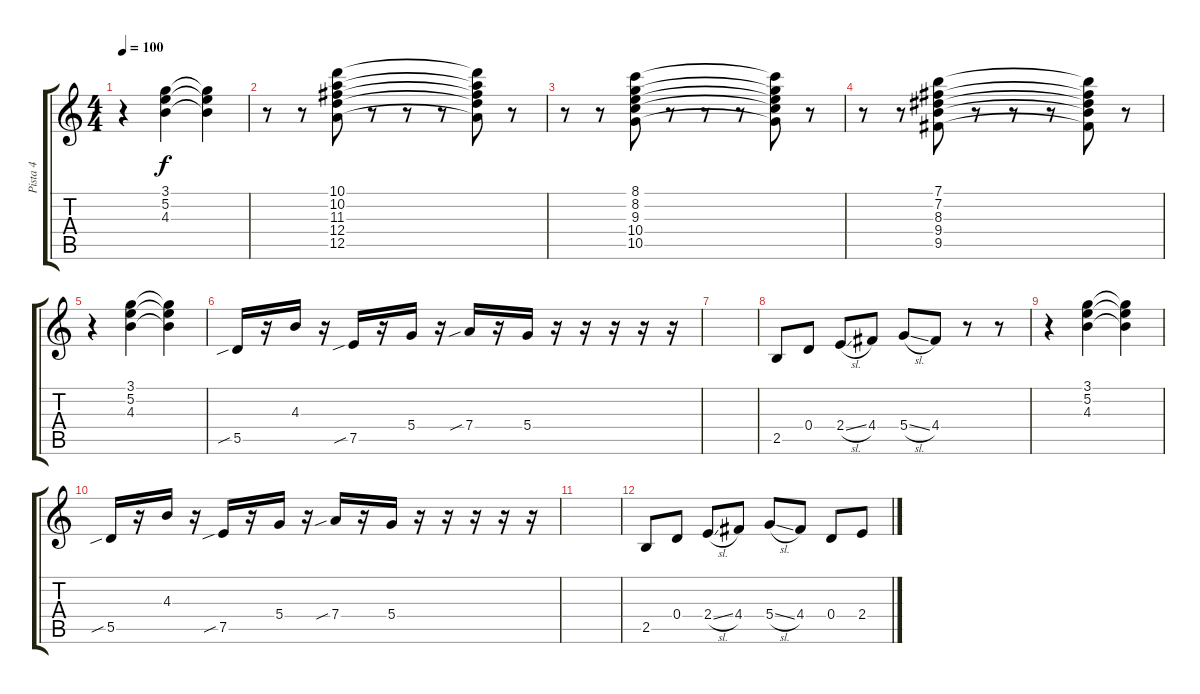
\track ("Pista 4" "Pista 4") {instrument distortionguitar}
\staff {score tabs}
\tuning (E4 B3 G3 D3 A2 E2) {hide}
\ts (4 4)
\tempo 100
\clef g2
\ks c
r.4{dy f} (3.1 5.2 4.3).4 (3.1{t} 5.2{t} 4.3{t}).4 |
r.8 r.8 (10.1 10.2 11.3 12.4 12.5).8 r.8 r.8 r.8 (10.1{t} 10.2{t} 11.3{t} 12.4{t} 12.5{t}).8 r.8 |
r.8 r.8 (8.1 8.2 9.3 10.4 10.5).8 r.8 r.8 r.8 (8.1{t} 8.2{t} 9.3{t} 10.4{t} 10.5{t}).8 r.8 |
r.8 r.8 (7.1 7.2 8.3 9.4 9.5).8 r.8 r.8 r.8 (7.1{t} 7.2{t} 8.3{t} 9.4{t} 9.5{t}).8 r.8 |
r.4 (3.1 5.2 4.3).4 (3.1{t} 5.2{t} 4.3{t}).4 |
5.5{sib}.16 r.16 4.3.16 r.16 7.5{sib}.16 r.16 5.4.16 r.16 7.4{sib}.16 r.16 5.4.16 r.16 r.16 r.16 r.16 r.16 |
|
2.5.8 0.4.8 2.4{sl}.8 4.4.8 5.4{sl}.8 4.4.8 r.8 r.8 |
r.4 (3.1 5.2 4.3).4 (3.1{t} 5.2{t} 4.3{t}).4 |
5.5{sib}.16 r.16 4.3.16 r.16 7.5{sib}.16 r.16 5.4.16 r.16 7.4{sib}.16 r.16 5.4.16 r.16 r.16 r.16 r.16 r.16 |
|
2.5.8 0.4.8 2.4{sl}.8 4.4.8 5.4{sl}.8 4.4.8 0.4.8 2.4.8
